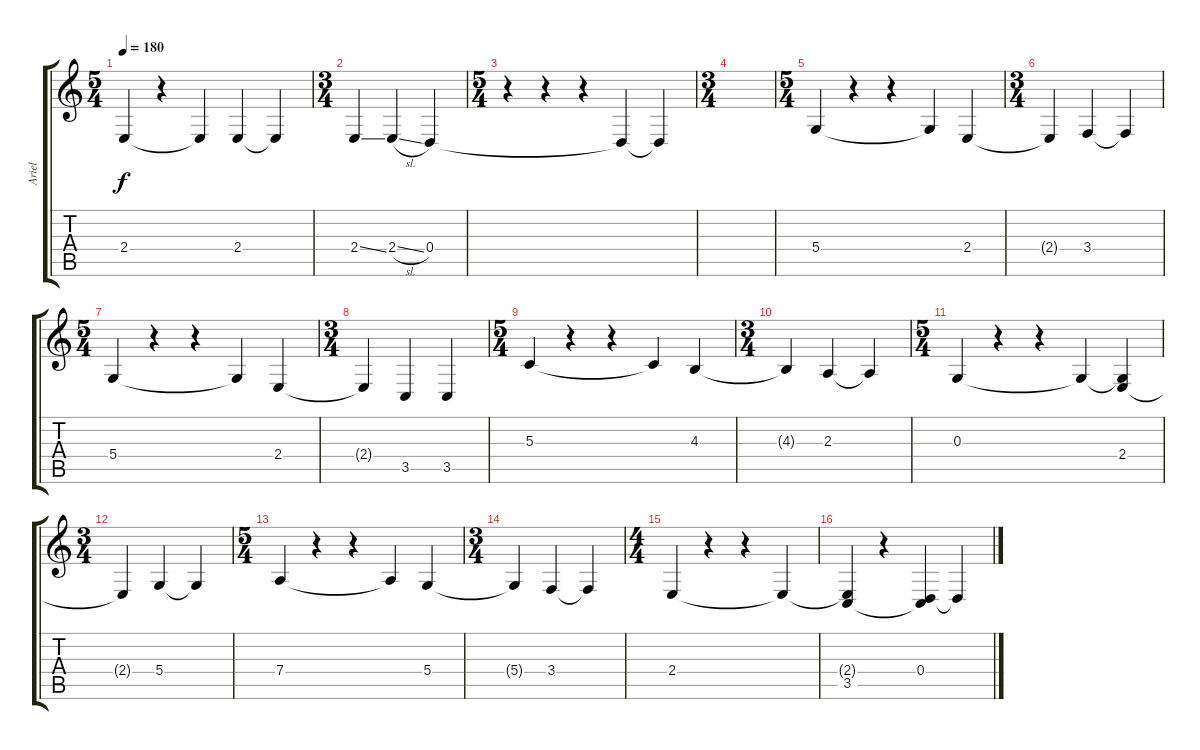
\track ("Ariel" "Ariel") {instrument viola}
\staff {score tabs}
\tuning (E4 B3 G3 D3 A2 E2) {hide}
\ts (5 4)
\tempo 180
\clef g2
\ks c
2.4.4{dy f} r.4 2.4{t}.4 2.4.4 2.4{t}.4 |
\ts (3 4)
2.4{ss}.4 2.4{sl}.4 0.4.4 |
\ts (5 4)
r.4 r.4 r.4 0.4{t}.4 0.4{t}.4 |
\ts (3 4)
|
\ts (5 4)
5.4.4 r.4 r.4 5.4{t}.4 2.4.4 |
\ts (3 4)
2.4{t}.4 3.4.4 3.4{t}.4 |
\ts (5 4)
5.4.4 r.4 r.4 5.4{t}.4 2.4.4 |
\ts (3 4)
2.4{t}.4 3.5.4 3.5.4 |
\ts (5 4)
5.3.4 r.4 r.4 5.3{t}.4 4.3.4 |
\ts (3 4)
4.3{t}.4 2.3.4 2.3{t}.4 |
\ts (5 4)
0.3.4 r.4 r.4 0.3{t}.4 (0.3{t} 2.4).4 |
\ts (3 4)
2.4{t}.4 5.4.4 5.4{t}.4 |
\ts (5 4)
7.4.4 r.4 r.4 7.4{t}.4 5.4.4 |
\ts (3 4)
5.4{t}.4 3.4.4 3.4{t}.4 |
\ts (4 4)
2.4.4 r.4 r.4 2.4{t}.4 |
(2.4{t} 3.5).4 r.4 (0.4 3.5{t}).4 0.4{t}.4
